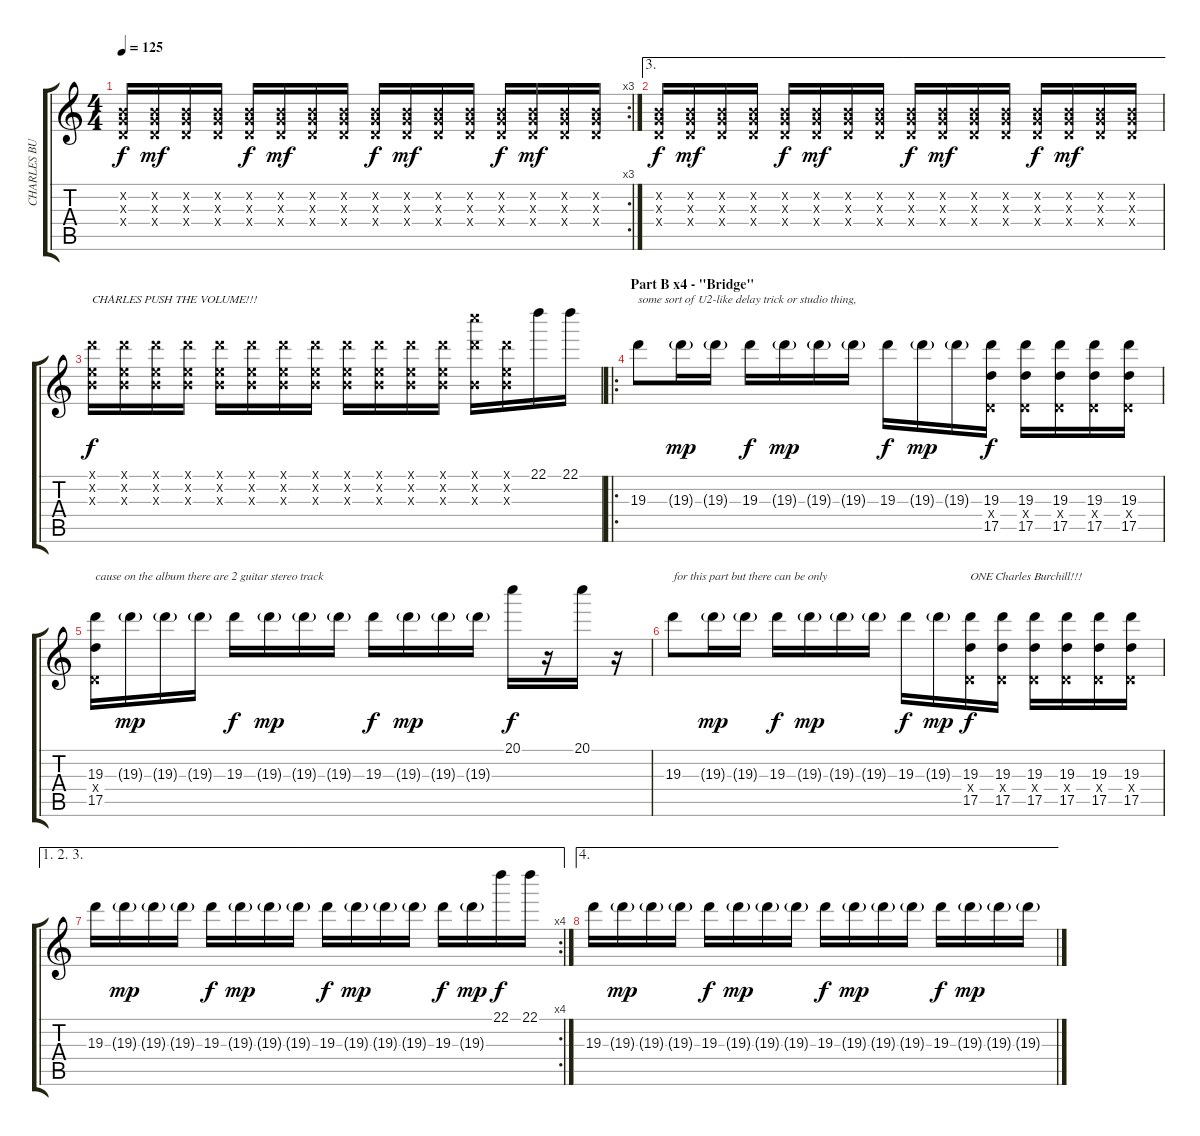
\track ("CHARLES BURCHILL!!!" "CHARLES BU") {instrument distortionguitar}
\staff {score tabs}
\tuning (E4 B3 G3 D3 A2 E2) {hide}
\rc 3
\ts (4 4)
\tempo 125
\clef g2
\ks c
(0.2{x} 0.3{x} 0.4{x}).16{dy f} (0.2{x} 0.3{x} 0.4{x}).16{dy mf} (0.2{x} 0.3{x} 0.4{x}).16 (0.2{x} 0.3{x} 0.4{x}).16 (0.2{x} 0.3{x} 0.4{x}).16{dy f} (0.2{x} 0.3{x} 0.4{x}).16{dy mf} (0.2{x} 0.3{x} 0.4{x}).16 (0.2{x} 0.3{x} 0.4{x}).16 (0.2{x} 0.3{x} 0.4{x}).16{dy f} (0.2{x} 0.3{x} 0.4{x}).16{dy mf} (0.2{x} 0.3{x} 0.4{x}).16 (0.2{x} 0.3{x} 0.4{x}).16 (0.2{x} 0.3{x} 0.4{x}).16{dy f} (0.2{x} 0.3{x} 0.4{x}).16{dy mf} (0.2{x} 0.3{x} 0.4{x}).16 (0.2{x} 0.3{x} 0.4{x}).16 |
\ae 3
(0.2{x} 0.3{x} 0.4{x}).16{dy f} (0.2{x} 0.3{x} 0.4{x}).16{dy mf} (0.2{x} 0.3{x} 0.4{x}).16 (0.2{x} 0.3{x} 0.4{x}).16 (0.2{x} 0.3{x} 0.4{x}).16{dy f} (0.2{x} 0.3{x} 0.4{x}).16{dy mf} (0.2{x} 0.3{x} 0.4{x}).16 (0.2{x} 0.3{x} 0.4{x}).16 (0.2{x} 0.3{x} 0.4{x}).16{dy f} (0.2{x} 0.3{x} 0.4{x}).16{dy mf} (0.2{x} 0.3{x} 0.4{x}).16 (0.2{x} 0.3{x} 0.4{x}).16 (0.2{x} 0.3{x} 0.4{x}).16{dy f} (0.2{x} 0.3{x} 0.4{x}).16{dy mf} (0.2{x} 0.3{x} 0.4{x}).16 (0.2{x} 0.3{x} 0.4{x}).16 |
(0.1{x} 0.2{x} 19.3{x}).16{txt "CHARLES PUSH THE VOLUME!!!" dy f volume 14} (0.1{x} 0.2{x} 19.3{x}).16 (0.1{x} 0.2{x} 19.3{x}).16 (0.1{x} 0.2{x} 19.3{x}).16 (0.1{x} 0.2{x} 19.3{x}).16 (0.1{x} 0.2{x} 19.3{x}).16 (0.1{x} 0.2{x} 19.3{x}).16 (0.1{x} 0.2{x} 19.3{x}).16 (0.1{x} 0.2{x} 19.3{x}).16 (0.1{x} 0.2{x} 19.3{x}).16 (0.1{x} 0.2{x} 19.3{x}).16 (0.1{x} 0.2{x} 19.3{x}).16 (20.1{x} 0.2{x} 19.3{x}).16 (0.1{x} 0.2{x} 19.3{x}).16 22.1.16 22.1.16 |
\ro
\section ("" "Part B x4 - \"Bridge\"")
19.3.8{txt "some sort of U2-like delay trick or studio thing,"} 19.3{g}.16{dy mp} 19.3{g}.16 19.3.16{dy f} 19.3{g}.16{dy mp} 19.3{g}.16 19.3{g}.16 19.3.16{dy f} 19.3{g}.16{dy mp} 19.3{g}.16 (19.3 0.4{x} 17.5).16{dy f} (19.3 0.4{x} 17.5).16 (19.3 0.4{x} 17.5).16 (19.3 0.4{x} 17.5).16 (19.3 0.4{x} 17.5).16 |
(19.3 0.4{x} 17.5).16{txt "cause on the album there are 2 guitar stereo track"} 19.3{g}.16{dy mp} 19.3{g}.16 19.3{g}.16 19.3.16{dy f} 19.3{g}.16{dy mp} 19.3{g}.16 19.3{g}.16 19.3.16{dy f} 19.3{g}.16{dy mp} 19.3{g}.16 19.3{g}.16 20.1.16{dy f} r.16 20.1.16 r.16 |
19.3.8{txt "for this part but there can be only"} 19.3{g}.16{dy mp} 19.3{g}.16 19.3.16{dy f} 19.3{g}.16{dy mp} 19.3{g}.16 19.3{g}.16 19.3.16{dy f} 19.3{g}.16{dy mp} (19.3 0.4{x} 17.5).16{txt "ONE Charles Burchill!!!" dy f} (19.3 0.4{x} 17.5).16 (19.3 0.4{x} 17.5).16 (19.3 0.4{x} 17.5).16 (19.3 0.4{x} 17.5).16 (19.3 0.4{x} 17.5).16 |
\ae (1 2 3)
\rc 4
19.3.16 19.3{g}.16{dy mp} 19.3{g}.16 19.3{g}.16 19.3.16{dy f} 19.3{g}.16{dy mp} 19.3{g}.16 19.3{g}.16 19.3.16{dy f} 19.3{g}.16{dy mp} 19.3{g}.16 19.3{g}.16 19.3.16{dy f} 19.3{g}.16{dy mp} 22.1.16{dy f} 22.1.16 |
\ae 4
19.3.16 19.3{g}.16{dy mp} 19.3{g}.16 19.3{g}.16 19.3.16{dy f} 19.3{g}.16{dy mp} 19.3{g}.16 19.3{g}.16 19.3.16{dy f} 19.3{g}.16{dy mp} 19.3{g}.16 19.3{g}.16 19.3.16{dy f} 19.3{g}.16{dy mp} 19.3{g}.16 19.3{g}.16
